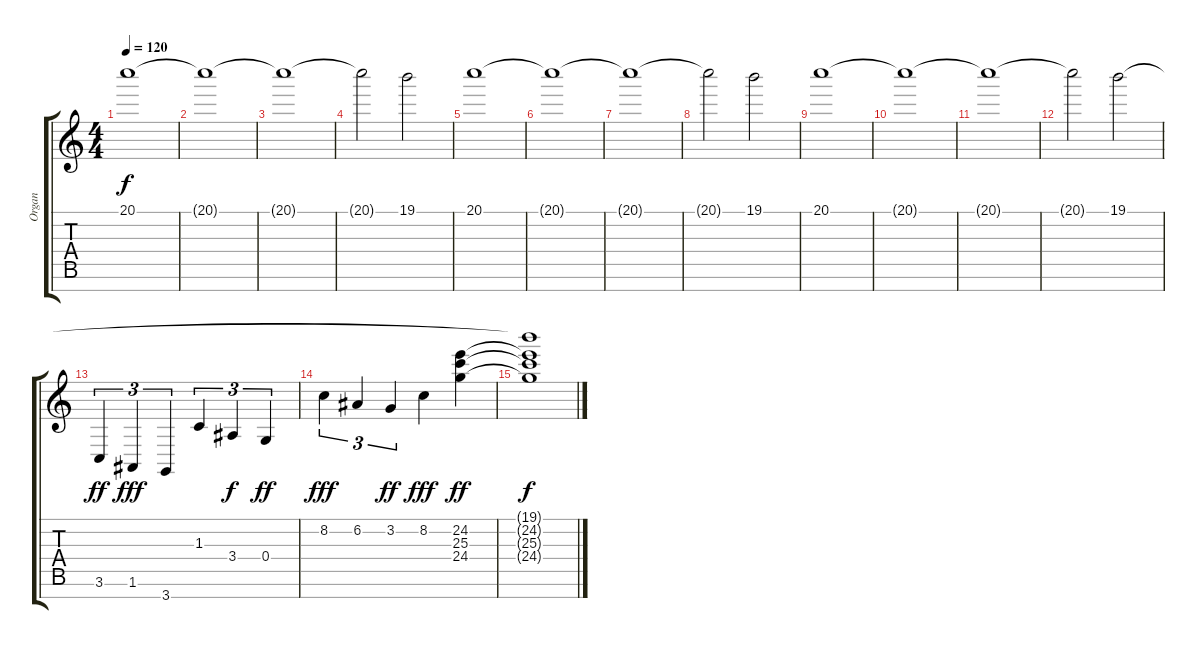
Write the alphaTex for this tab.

\track ("Organ" "Organ") {instrument rockorgan}
\staff {score tabs}
\tuning (E5 E4 B3 G3 D3 A2 E2) {hide}
\ts (4 4)
\tempo 120
\clef g2
\ks c
20.1.1{dy f} |
20.1{t}.1 |
20.1{t}.1 |
20.1{t}.2 19.1.2 |
20.1.1 |
20.1{t}.1 |
20.1{t}.1 |
20.1{t}.2 19.1.2 |
20.1.1 |
20.1{t}.1 |
20.1{t}.1 |
20.1{t}.2 19.1.2 |
3.6.4{tu (3 2) dy ff} 1.6.4{tu (3 2) dy fff} 3.7.4{tu (3 2)} 1.3.4{tu (3 2)} 3.4.4{tu (3 2) dy f} 0.4.4{tu (3 2) dy ff} |
8.2.4{tu (3 2) dy fff} 6.2.4{tu (3 2)} 3.2.4{tu (3 2) dy ff} 8.2.4{dy fff} (24.2 25.3 24.4).4{dy ff} |
(19.1{t} 24.2{t} 25.3{t} 24.4{t}).1{dy f}
